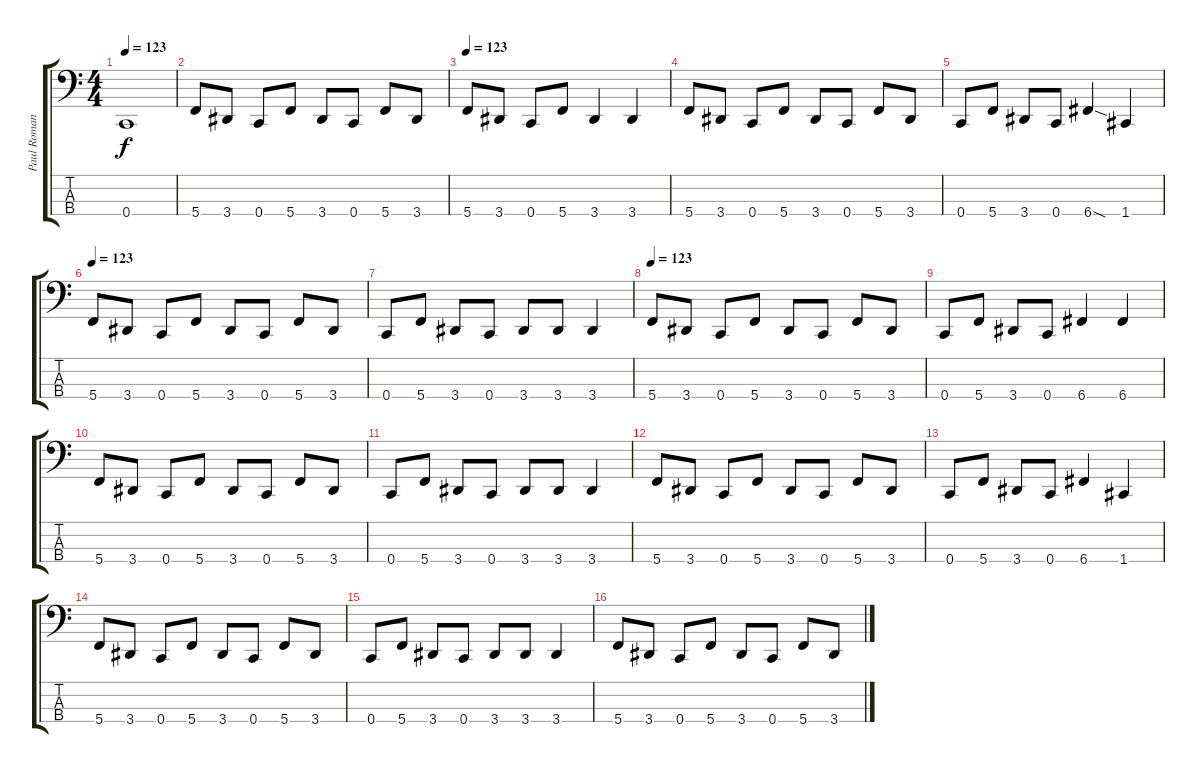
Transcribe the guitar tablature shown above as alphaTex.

\track ("Paul Romanko" "Paul Roman") {instrument electricbassfinger}
\staff {score tabs}
\tuning (F2 C2 G1 C1) {hide}
\ts (4 4)
\tempo 123
\clef f4
\ks c
0.4{t}.1{dy f} |
5.4.8 3.4.8 0.4.8 5.4.8 3.4.8 0.4.8 5.4.8 3.4.8 |
\tempo 123
5.4.8 3.4.8 0.4.8 5.4.8 3.4.4 3.4.4 |
5.4.8 3.4.8 0.4.8 5.4.8 3.4.8 0.4.8 5.4.8 3.4.8 |
0.4.8 5.4.8 3.4.8 0.4.8 6.4{sod}.4 1.4.4 |
\tempo 123
5.4.8 3.4.8 0.4.8 5.4.8 3.4.8 0.4.8 5.4.8 3.4.8 |
0.4.8 5.4.8 3.4.8 0.4.8 3.4.8 3.4.8 3.4.4 |
\tempo 123
5.4.8 3.4.8 0.4.8 5.4.8 3.4.8 0.4.8 5.4.8 3.4.8 |
0.4.8 5.4.8 3.4.8 0.4.8 6.4.4 6.4.4 |
5.4.8 3.4.8 0.4.8 5.4.8 3.4.8 0.4.8 5.4.8 3.4.8 |
0.4.8 5.4.8 3.4.8 0.4.8 3.4.8 3.4.8 3.4.4 |
5.4.8 3.4.8 0.4.8 5.4.8 3.4.8 0.4.8 5.4.8 3.4.8 |
0.4.8 5.4.8 3.4.8 0.4.8 6.4.4 1.4.4 |
5.4.8 3.4.8 0.4.8 5.4.8 3.4.8 0.4.8 5.4.8 3.4.8 |
0.4.8 5.4.8 3.4.8 0.4.8 3.4.8 3.4.8 3.4.4 |
5.4.8 3.4.8 0.4.8 5.4.8 3.4.8 0.4.8 5.4.8 3.4.8
